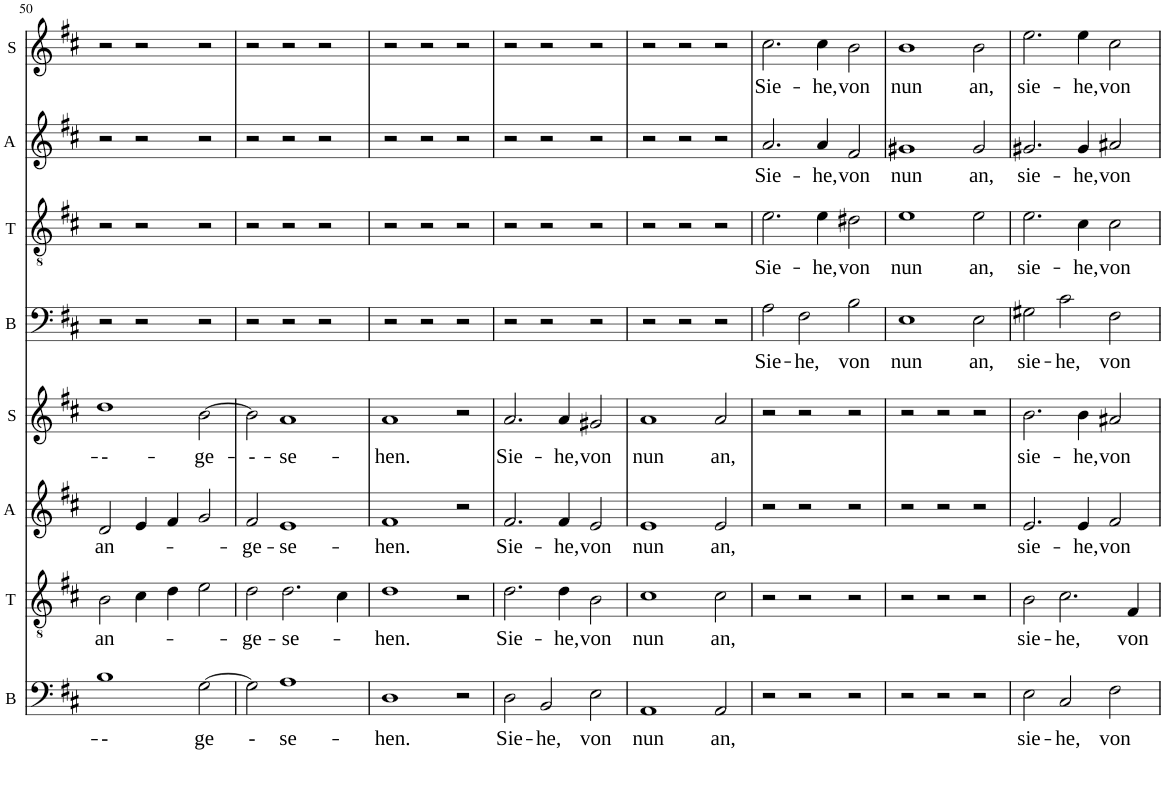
**kern	**text	**kern	**text	**kern	**text	**kern	**text	**kern	**text	**kern	**text	**kern	**text	**kern	**text
*part8	*part8	*part7	*part7	*part6	*part6	*part5	*part5	*part4	*part4	*part3	*part3	*part2	*part2	*part1	*part1
*staff8	*staff8	*staff7	*staff7	*staff6	*staff6	*staff5	*staff5	*staff4	*staff4	*staff3	*staff3	*staff2	*staff2	*staff1	*staff1
*I"B	*	*I"T	*	*I"A	*	*I"S	*	*I"B	*	*I"T	*	*I"A	*	*I"S	*
*I'B	*	*I'T	*	*I'A	*	*I'S	*	*I'B	*	*I'T	*	*I'A	*	*I'S	*
!!LO:PB:g=z
*clefF4	*	*clefGv2	*	*clefG2	*	*clefG2	*	*clefF4	*	*clefGv2	*	*clefG2	*	*clefG2	*
*k[f#c#]	*	*k[f#c#]	*	*k[f#c#]	*	*k[f#c#]	*	*k[f#c#]	*	*k[f#c#]	*	*k[f#c#]	*	*k[f#c#]	*
*M3/2	*	*M3/2	*	*M3/2	*	*M3/2	*	*M3/2	*	*M3/2	*	*M3/2	*	*M3/2	*
=50	=50	=50	=50	=50	=50	=50	=50	=50	=50	=50	=50	=50	=50	=50	=50
!	!LO:LY:b	!	!LO:LY:b	!	!LO:LY:b	!	!LO:LY:b	!	!	!	!	!	!	!	!
1B	-	2B\	an	2d/	an	1dd	---	2r	.	2r	.	2r	.	2r	.
.	.	4c#\	.	4e/	.	.	.	2r	.	2r	.	2r	.	2r	.
.	.	4d\	.	4f#/	.	.	.	.	.	.	.	.	.	.	.
!	!LO:LY:b	!	!	!	!	!	!LO:LY:b	!	!	!	!	!	!	!	!
[2G\	ge	2e\	.	2g/	.	[2b\	-ge-	2r	.	2r	.	2r	.	2r	.
=51	=51	=51	=51	=51	=51	=51	=51	=51	=51	=51	=51	=51	=51	=51	=51
!	!LO:LY:b	!	!LO:LY:b	!	!LO:LY:b	!	!LO:LY:b	!	!	!	!	!	!	!	!
2G\]	-	2d\	ge-	2f#/	ge-	2b\]	---	2r	.	2r	.	2r	.	2r	.
!	!LO:LY:b	!	!LO:LY:b	!	!LO:LY:b	!	!LO:LY:b	!	!	!	!	!	!	!	!
1A	se-	2.d\	se-	1e	se-	1a	-se-	2r	.	2r	.	2r	.	2r	.
.	.	.	.	.	.	.	.	2r	.	2r	.	2r	.	2r	.
.	.	4c#\	.	.	.	.	.	.	.	.	.	.	.	.	.
=52	=52	=52	=52	=52	=52	=52	=52	=52	=52	=52	=52	=52	=52	=52	=52
!	!LO:LY:b	!	!LO:LY:b	!	!LO:LY:b	!	!LO:LY:b	!	!	!	!	!	!	!	!
1D	hen.	1d	hen.	1f#	hen.	1a	-hen.	2r	.	2r	.	2r	.	2r	.
.	.	.	.	.	.	.	.	2r	.	2r	.	2r	.	2r	.
2r	.	2r	.	2r	.	2r	.	2r	.	2r	.	2r	.	2r	.
=53	=53	=53	=53	=53	=53	=53	=53	=53	=53	=53	=53	=53	=53	=53	=53
!	!LO:LY:b	!	!LO:LY:b	!	!LO:LY:b	!	!LO:LY:b	!	!	!	!	!	!	!	!
2D\	Sie-	2.d\	Sie-	2.f#/	Sie-	2.a/	Sie-	2r	.	2r	.	2r	.	2r	.
!	!LO:LY:b	!	!	!	!	!	!	!	!	!	!	!	!	!	!
2BB/	he,	.	.	.	.	.	.	2r	.	2r	.	2r	.	2r	.
!	!	!	!LO:LY:b	!	!LO:LY:b	!	!LO:LY:b	!	!	!	!	!	!	!	!
.	.	4d\	he,	4f#/	he,	4a/	he,	.	.	.	.	.	.	.	.
!	!LO:LY:b	!	!LO:LY:b	!	!LO:LY:b	!	!LO:LY:b	!	!	!	!	!	!	!	!
2E\	von	2B\	von	2e/	von	2g#X/	von	2r	.	2r	.	2r	.	2r	.
=54	=54	=54	=54	=54	=54	=54	=54	=54	=54	=54	=54	=54	=54	=54	=54
!	!LO:LY:b	!	!LO:LY:b	!	!LO:LY:b	!	!LO:LY:b	!	!	!	!	!	!	!	!
1AA	nun	1c#	nun	1e	nun	1a	nun	2r	.	2r	.	2r	.	2r	.
.	.	.	.	.	.	.	.	2r	.	2r	.	2r	.	2r	.
!	!LO:LY:b	!	!LO:LY:b	!	!LO:LY:b	!	!LO:LY:b	!	!	!	!	!	!	!	!
2AA/	an,	2c#\	an,	2e/	an,	2a/	an,	2r	.	2r	.	2r	.	2r	.
=55	=55	=55	=55	=55	=55	=55	=55	=55	=55	=55	=55	=55	=55	=55	=55
!	!	!	!	!	!	!	!	!	!LO:LY:b	!	!LO:LY:b	!	!LO:LY:b	!	!LO:LY:b
2r	.	2r	.	2r	.	2r	.	2A\	Sie-	2.e\	Sie-	2.a/	Sie-	2.cc#\	Sie-
!	!	!	!	!	!	!	!	!	!LO:LY:b	!	!	!	!	!	!
2r	.	2r	.	2r	.	2r	.	2F#\	he,	.	.	.	.	.	.
!	!	!	!	!	!	!	!	!	!	!	!LO:LY:b	!	!LO:LY:b	!	!LO:LY:b
.	.	.	.	.	.	.	.	.	.	4e\	he,	4a/	he,	4cc#\	he,
!	!	!	!	!	!	!	!	!	!LO:LY:b	!	!LO:LY:b	!	!LO:LY:b	!	!LO:LY:b
2r	.	2r	.	2r	.	2r	.	2B\	von	2d#X\	von	2f#/	von	2b\	von
=56	=56	=56	=56	=56	=56	=56	=56	=56	=56	=56	=56	=56	=56	=56	=56
!	!	!	!	!	!	!	!	!	!LO:LY:b	!	!LO:LY:b	!	!LO:LY:b	!	!LO:LY:b
2r	.	2r	.	2r	.	2r	.	1E	nun	1e	nun	1g#X	nun	1b	nun
2r	.	2r	.	2r	.	2r	.	.	.	.	.	.	.	.	.
!	!	!	!	!	!	!	!	!	!LO:LY:b	!	!LO:LY:b	!	!LO:LY:b	!	!LO:LY:b
2r	.	2r	.	2r	.	2r	.	2E\	an,	2e\	an,	2g#/	an,	2b\	an,
=57	=57	=57	=57	=57	=57	=57	=57	=57	=57	=57	=57	=57	=57	=57	=57
!	!LO:LY:b	!	!LO:LY:b	!	!LO:LY:b	!	!LO:LY:b	!	!LO:LY:b	!	!LO:LY:b	!	!LO:LY:b	!	!LO:LY:b
2E\	sie-	2B\	sie-	2.e/	sie-	2.b\	sie-	2G#X\	sie-	2.e\	sie-	2.g#X/	sie-	2.ee\	sie-
!	!LO:LY:b	!	!LO:LY:b	!	!	!	!	!	!LO:LY:b	!	!	!	!	!	!
2C#/	he,	2.c#\	he,	.	.	.	.	2c#\	he,	.	.	.	.	.	.
!	!	!	!	!	!LO:LY:b	!	!LO:LY:b	!	!	!	!LO:LY:b	!	!LO:LY:b	!	!LO:LY:b
.	.	.	.	4e/	he,	4b\	he,	.	.	4c#\	he,	4g#/	he,	4ee\	he,
!	!LO:LY:b	!	!	!	!LO:LY:b	!	!LO:LY:b	!	!LO:LY:b	!	!LO:LY:b	!	!LO:LY:b	!	!LO:LY:b
2F#\	von	.	.	2f#/	von	2a#X/	von	2F#\	von	2c#\	von	2a#X/	von	2cc#\	von
!	!	!	!LO:LY:b	!	!	!	!	!	!	!	!	!	!	!	!
.	.	4F#/	von	.	.	.	.	.	.	.	.	.	.	.	.
=	=	=	=	=	=	=	=	=	=	=	=	=	=	=	=
*-	*-	*-	*-	*-	*-	*-	*-	*-	*-	*-	*-	*-	*-	*-	*-
